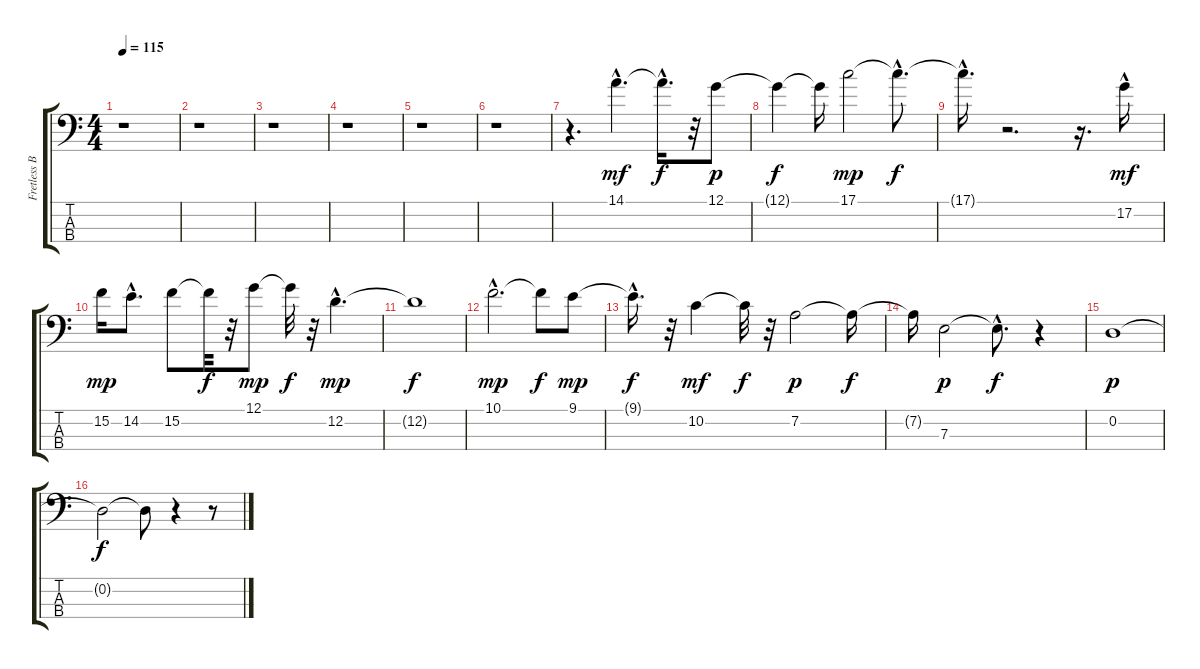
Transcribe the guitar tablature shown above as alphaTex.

\track ("Fretless Bass" "Fretless B") {instrument fretlessbass}
\staff {score tabs}
\tuning (G2 D2 A1 E1) {hide}
\ts (4 4)
\tempo 115
\clef f4
\ks c
r.1{dy mf instrument fretlessbass} |
r.1 |
r.1 |
r.1 |
r.1 |
r.1 |
r.4{d} 14.1{hac}.4{d} 14.1{hac t}.16{d dy f} r.32 12.1.8{dy p} |
12.1{t}.4{dy f} 12.1{t}.16 17.1.2{dy mp} 17.1{hac t}.8{d dy f} |
17.1{hac t}.16{d} r.2{d} r.16{d} 17.2{hac}.16{dy mf} |
15.2.16{dy mp} 14.2{hac}.8{d} 15.2.8 15.2{t}.32{dy f} r.32 12.1.8{dy mp} 12.1{t}.32{dy f} r.32 12.2{hac}.4{d dy mp} |
12.2{t}.1{dy f} |
10.1{hac}.2{d dy mp} 10.1{t}.8{dy f} 9.1.8{dy mp} |
9.1{hac t}.16{d dy f} r.32 10.2.4{dy mf} 10.2{t}.32{dy f} r.32 7.2.2{dy p} 7.2{t}.16{dy f} |
7.2{t}.16 7.3.2{dy p} 7.3{hac t}.8{d dy f} r.4 |
0.2.1{dy p} |
0.2{t}.2{dy f} 0.2{t}.8 r.4 r.8
